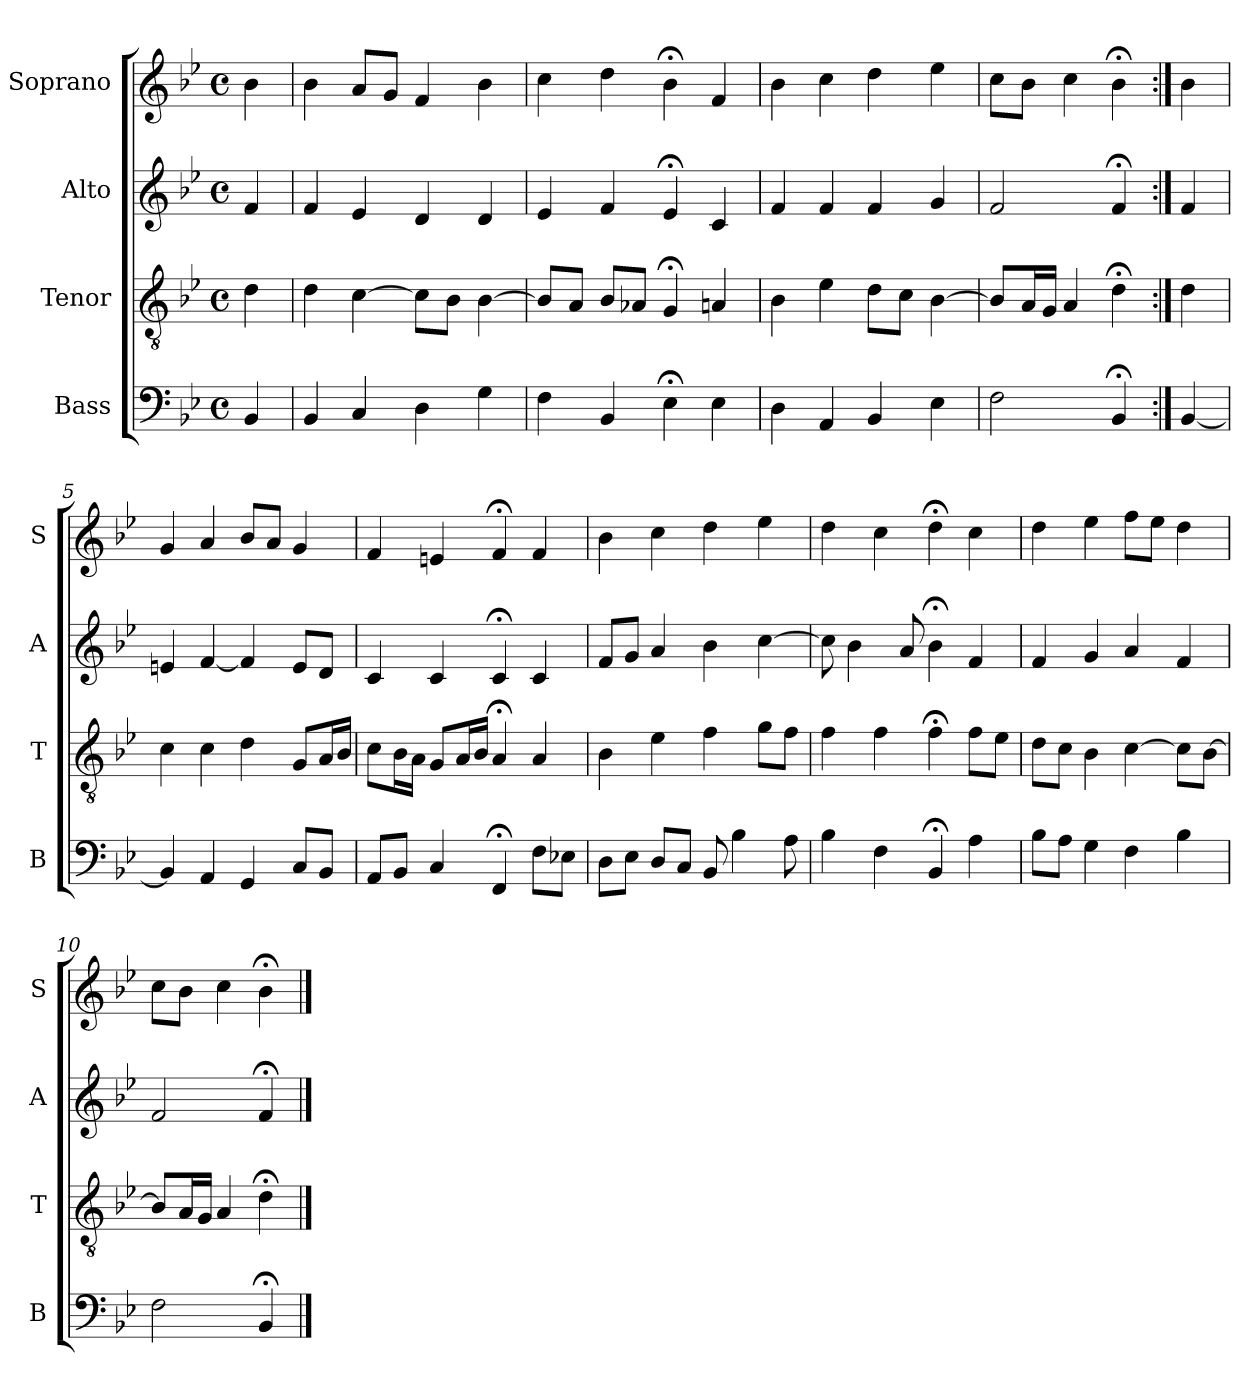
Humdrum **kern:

**kern	**kern	**kern	**kern
*part4	*part3	*part2	*part1
*staff4	*staff3	*staff2	*staff1
*I"Bass	*I"Tenor	*I"Alto	*I"Soprano
*I'B	*I'T	*I'A	*I'S
*clefF4	*clefGv2	*clefG2	*clefG2
*k[b-e-]	*k[b-e-]	*k[b-e-]	*k[b-e-]
*B-:	*B-:	*B-:	*B-:
*M4/4	*M4/4	*M4/4	*M4/4
*met(c)	*met(c)	*met(c)	*met(c)
*MM100	*MM100	*MM100	*MM100
=	=	=	=
4BB-	4d	4f	4b-
=1	=1	=1	=1
4BB-	4d	4f	4b-
4C	[4c	4e-	8aL
.	.	.	8gJ
4D	8cL]	4d	4f
.	8B-J	.	.
4G	[4B-	4d	4b-
=2	=2	=2	=2
4F	8B-L]	4e-i	4cc
.	8AiJ	.	.
4BB-	8B-iL	4fi	4dd
.	8A-XJ	.	.
4E-;<	4G;<	4e-;<	4b-;<
4E-	4Ani	4ci	4f
=3	=3	=3	=3
4D	4B-i	4fi	4b-
4AA	4e-	4f	4cc
4BB-	8dL	4f	4dd
.	8cJ	.	.
4E-	[4B-	4g	4ee-
=4	=4	=4	=4
2F	8B-L]	2f	8ccL
.	16AL	.	8b-J
.	16GJJ	.	.
.	4A	.	4cc
4BB-;<	4d;<	4f;<	4b-;<
=:|!	=:|!	=:|!	=:|!
[4BB-	4d	4f	4b-
=5	=5	=5	=5
4BB-]	4c	4en	4g
4AA	4c	[4f	4a
4GG	4d	4f]	8b-L
.	.	.	8aJ
8CL	8GL	8eL	4g
8BB-J	16AL	8dJ	.
.	16B-JJ	.	.
=6	=6	=6	=6
8AAL	8cL	4c	4f
8BB-J	16B-L	.	.
.	16AJJ	.	.
4C	8GL	4c	4en
.	16AL	.	.
.	16B-JJ	.	.
4FF;<	4A;<i	4c;<i	4f;<
8FL	4Ai	4ci	4f
8E-XJ	.	.	.
=7	=7	=7	=7
8DL	4B-i	8fiL	4b-
8E-J	.	8gJ	.
8DL	4e-	4a	4cc
8CJ	.	.	.
8BB-	4f	4b-	4dd
4B-	.	.	.
.	8gL	[4cc	4ee-
8A	8fJ	.	.
=8	=8	=8	=8
4B-	4f	8cc]	4dd
.	.	4b-	.
4F	4f	.	4cc
.	.	8a	.
4BB-;<	4f;<	4b-;<	4dd;<
4A	8fL	4f	4cc
.	8e-J	.	.
=9	=9	=9	=9
8B-L	8dL	4f	4dd
8AJ	8cJ	.	.
4G	4B-	4g	4ee-
4F	[4c	4a	8ffL
.	.	.	8ee-J
4B-	8cL]	4f	4dd
.	[8B-J	.	.
=10	=10	=10	=10
2F	8B-L]	2f	8ccL
.	16AL	.	8b-J
.	16GJJ	.	.
.	4A	.	4cc
4BB-;<	4d;<	4f;<	4b-;<
==	==	==	==
*-	*-	*-	*-
